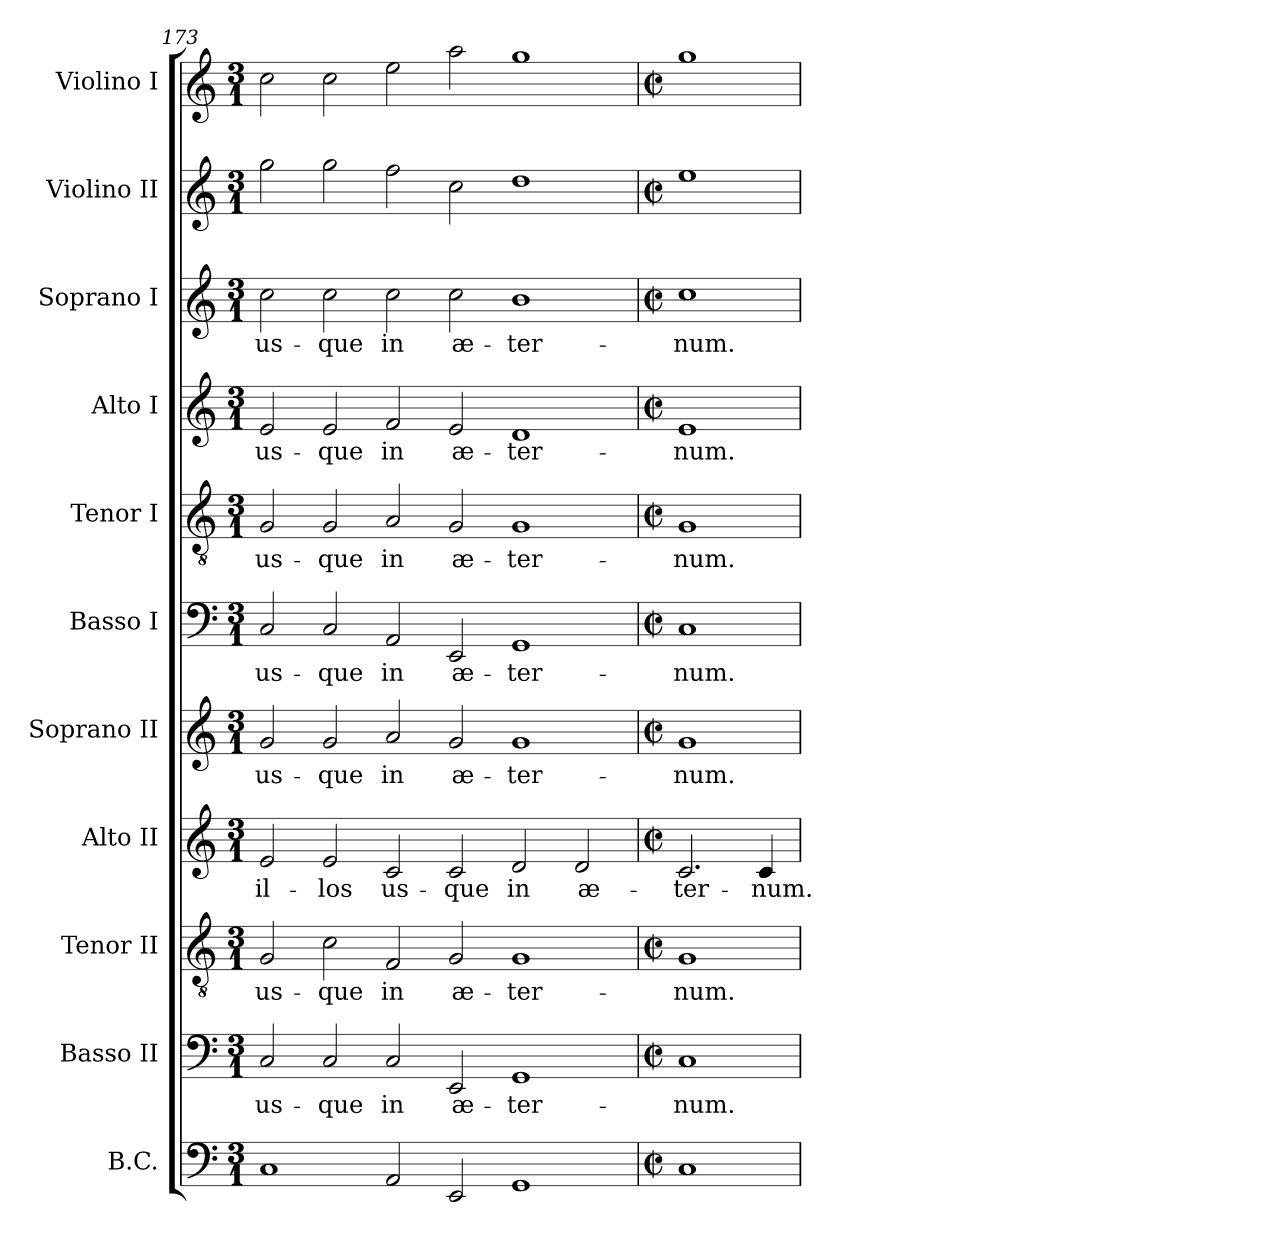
**kern	**kern	**text	**kern	**text	**kern	**text	**kern	**text	**kern	**text	**kern	**text	**kern	**text	**kern	**text	**kern	**kern
*part11	*part10	*part10	*part9	*part9	*part8	*part8	*part7	*part7	*part6	*part6	*part5	*part5	*part4	*part4	*part3	*part3	*part2	*part1
*staff11	*staff10	*staff10	*staff9	*staff9	*staff8	*staff8	*staff7	*staff7	*staff6	*staff6	*staff5	*staff5	*staff4	*staff4	*staff3	*staff3	*staff2	*staff1
*I"B.C.	*I"Basso II	*	*I"Tenor II	*	*I"Alto II	*	*I"Soprano II	*	*I"Basso I	*	*I"Tenor I	*	*I"Alto I	*	*I"Soprano I	*	*I"Violino II	*I"Violino I
*I'BC	*I'B 2	*	*I'T 2	*	*I'A 2	*	*I'S 2	*	*I'B 1	*	*I'T 1	*	*I'A 1	*	*I'S 1	*	*I'Vln. II	*I'Vln. I
*clefF4	*clefF4	*	*clefGv2	*	*clefG2	*	*clefG2	*	*clefF4	*	*clefGv2	*	*clefG2	*	*clefG2	*	*clefG2	*clefG2
*k[]	*k[]	*	*k[]	*	*k[]	*	*k[]	*	*k[]	*	*k[]	*	*k[]	*	*k[]	*	*k[]	*k[]
*C:	*C:	*	*C:	*	*C:	*	*C:	*	*C:	*	*C:	*	*C:	*	*C:	*	*C:	*C:
*M3/1	*M3/1	*	*M3/1	*	*M3/1	*	*M3/1	*	*M3/1	*	*M3/1	*	*M3/1	*	*M3/1	*	*M3/1	*M3/1
=173	=173	=173	=173	=173	=173	=173	=173	=173	=173	=173	=173	=173	=173	=173	=173	=173	=173	=173
!	!	!LO:LY:b	!	!	!	!	!	!	!	!	!	!	!	!	!	!	!	!
!	!	!	!	!LO:LY:b	!	!	!	!	!	!	!	!	!	!	!	!	!	!
!	!	!	!	!	!	!LO:LY:b	!	!	!	!	!	!	!	!	!	!	!	!
!	!	!	!	!	!	!	!	!LO:LY:b	!	!	!	!	!	!	!	!	!	!
!	!	!	!	!	!	!	!	!	!	!LO:LY:b	!	!	!	!	!	!	!	!
!	!	!	!	!	!	!	!	!	!	!	!	!LO:LY:b	!	!	!	!	!	!
!	!	!	!	!	!	!	!	!	!	!	!	!	!	!LO:LY:b	!	!	!	!
!	!	!	!	!	!	!	!	!	!	!	!	!	!	!	!	!LO:LY:b	!	!
1C	2C/	us-	2G/	us-	2e/	il-	2g/	us-	2C/	us-	2G/	us-	2e/	us-	2cc\	us-	2gg\	2cc\
!	!	!LO:LY:b	!	!	!	!	!	!	!	!	!	!	!	!	!	!	!	!
!	!	!	!	!LO:LY:b	!	!	!	!	!	!	!	!	!	!	!	!	!	!
!	!	!	!	!	!	!LO:LY:b	!	!	!	!	!	!	!	!	!	!	!	!
!	!	!	!	!	!	!	!	!LO:LY:b	!	!	!	!	!	!	!	!	!	!
!	!	!	!	!	!	!	!	!	!	!LO:LY:b	!	!	!	!	!	!	!	!
!	!	!	!	!	!	!	!	!	!	!	!	!LO:LY:b	!	!	!	!	!	!
!	!	!	!	!	!	!	!	!	!	!	!	!	!	!LO:LY:b	!	!	!	!
!	!	!	!	!	!	!	!	!	!	!	!	!	!	!	!	!LO:LY:b	!	!
.	2C/	-que	2c\	-que	2e/	-los	2g/	-que	2C/	-que	2G/	-que	2e/	-que	2cc\	-que	2gg\	2cc\
!	!	!LO:LY:b	!	!	!	!	!	!	!	!	!	!	!	!	!	!	!	!
!	!	!	!	!LO:LY:b	!	!	!	!	!	!	!	!	!	!	!	!	!	!
!	!	!	!	!	!	!LO:LY:b	!	!	!	!	!	!	!	!	!	!	!	!
!	!	!	!	!	!	!	!	!LO:LY:b	!	!	!	!	!	!	!	!	!	!
!	!	!	!	!	!	!	!	!	!	!LO:LY:b	!	!	!	!	!	!	!	!
!	!	!	!	!	!	!	!	!	!	!	!	!LO:LY:b	!	!	!	!	!	!
!	!	!	!	!	!	!	!	!	!	!	!	!	!	!LO:LY:b	!	!	!	!
!	!	!	!	!	!	!	!	!	!	!	!	!	!	!	!	!LO:LY:b	!	!
2AA/	2C/	in	2F/	in	2c/	us-	2a/	in	2AA/	in	2A/	in	2f/	in	2cc\	in	2ff\	2ee\
!	!	!LO:LY:b	!	!	!	!	!	!	!	!	!	!	!	!	!	!	!	!
!	!	!	!	!LO:LY:b	!	!	!	!	!	!	!	!	!	!	!	!	!	!
!	!	!	!	!	!	!LO:LY:b	!	!	!	!	!	!	!	!	!	!	!	!
!	!	!	!	!	!	!	!	!LO:LY:b	!	!	!	!	!	!	!	!	!	!
!	!	!	!	!	!	!	!	!	!	!LO:LY:b	!	!	!	!	!	!	!	!
!	!	!	!	!	!	!	!	!	!	!	!	!LO:LY:b	!	!	!	!	!	!
!	!	!	!	!	!	!	!	!	!	!	!	!	!	!LO:LY:b	!	!	!	!
!	!	!	!	!	!	!	!	!	!	!	!	!	!	!	!	!LO:LY:b	!	!
2EE/	2EE/	æ-	2G/	æ-	2c/	-que	2g/	æ-	2EE/	æ-	2G/	æ-	2e/	æ-	2cc\	æ-	2cc\	2aa\
!	!	!LO:LY:b	!	!	!	!	!	!	!	!	!	!	!	!	!	!	!	!
!	!	!	!	!LO:LY:b	!	!	!	!	!	!	!	!	!	!	!	!	!	!
!	!	!	!	!	!	!LO:LY:b	!	!	!	!	!	!	!	!	!	!	!	!
!	!	!	!	!	!	!	!	!LO:LY:b	!	!	!	!	!	!	!	!	!	!
!	!	!	!	!	!	!	!	!	!	!LO:LY:b	!	!	!	!	!	!	!	!
!	!	!	!	!	!	!	!	!	!	!	!	!LO:LY:b	!	!	!	!	!	!
!	!	!	!	!	!	!	!	!	!	!	!	!	!	!LO:LY:b	!	!	!	!
!	!	!	!	!	!	!	!	!	!	!	!	!	!	!	!	!LO:LY:b	!	!
1GG	1GG	-ter-	1G	-ter-	2d/	in	1g	-ter-	1GG	-ter-	1G	-ter-	1d	-ter-	1b	-ter-	1dd	1gg
!	!	!	!	!	!	!LO:LY:b	!	!	!	!	!	!	!	!	!	!	!	!
.	.	.	.	.	2d/	æ-	.	.	.	.	.	.	.	.	.	.	.	.
!!LO:PB:g=z
=174	=174	=174	=174	=174	=174	=174	=174	=174	=174	=174	=174	=174	=174	=174	=174	=174	=174	=174
*M2/2	*M2/2	*	*M2/2	*	*M2/2	*	*M2/2	*	*M2/2	*	*M2/2	*	*M2/2	*	*M2/2	*	*M2/2	*M2/2
*met(c|)	*met(c|)	*	*met(c|)	*	*met(c|)	*	*met(c|)	*	*met(c|)	*	*met(c|)	*	*met(c|)	*	*met(c|)	*	*met(c|)	*met(c|)
!	!	!LO:LY:b	!	!	!	!	!	!	!	!	!	!	!	!	!	!	!	!
!	!	!	!	!LO:LY:b	!	!	!	!	!	!	!	!	!	!	!	!	!	!
!	!	!	!	!	!	!LO:LY:b	!	!	!	!	!	!	!	!	!	!	!	!
!	!	!	!	!	!	!	!	!LO:LY:b	!	!	!	!	!	!	!	!	!	!
!	!	!	!	!	!	!	!	!	!	!LO:LY:b	!	!	!	!	!	!	!	!
!	!	!	!	!	!	!	!	!	!	!	!	!LO:LY:b	!	!	!	!	!	!
!	!	!	!	!	!	!	!	!	!	!	!	!	!	!LO:LY:b	!	!	!	!
!	!	!	!	!	!	!	!	!	!	!	!	!	!	!	!	!LO:LY:b	!	!
1C	1C	-num.	1G	-num.	2.c/	-ter-	1g	-num.	1C	-num.	1G	-num.	1e	-num.	1cc	-num.	1ee	1gg
!	!	!	!	!	!	!LO:LY:b	!	!	!	!	!	!	!	!	!	!	!	!
.	.	.	.	.	4c/	-num.	.	.	.	.	.	.	.	.	.	.	.	.
=	=	=	=	=	=	=	=	=	=	=	=	=	=	=	=	=	=	=
*-	*-	*-	*-	*-	*-	*-	*-	*-	*-	*-	*-	*-	*-	*-	*-	*-	*-	*-
